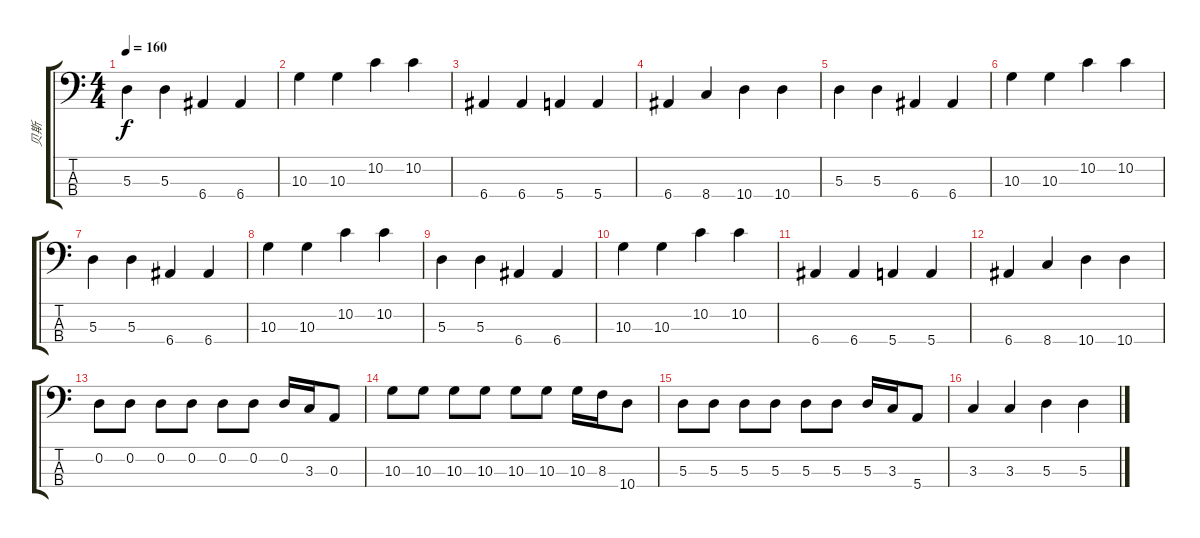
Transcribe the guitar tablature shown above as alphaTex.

\track ("贝斯" "贝斯") {instrument electricbassfinger}
\staff {score tabs}
\tuning (G2 D2 A1 E1) {hide}
\ts (4 4)
\tempo 160
\clef f4
\ks c
5.3.4{dy f} 5.3.4 6.4.4 6.4.4 |
10.3.4 10.3.4 10.2.4 10.2.4 |
6.4.4 6.4.4 5.4.4 5.4.4 |
6.4.4 8.4.4 10.4.4 10.4.4 |
5.3.4 5.3.4 6.4.4 6.4.4 |
10.3.4 10.3.4 10.2.4 10.2.4 |
5.3.4 5.3.4 6.4.4 6.4.4 |
10.3.4 10.3.4 10.2.4 10.2.4 |
5.3.4 5.3.4 6.4.4 6.4.4 |
10.3.4 10.3.4 10.2.4 10.2.4 |
6.4.4 6.4.4 5.4.4 5.4.4 |
6.4.4 8.4.4 10.4.4 10.4.4 |
0.2.8 0.2.8 0.2.8 0.2.8 0.2.8 0.2.8 0.2.16 3.3.16 0.3.8 |
10.3.8 10.3.8 10.3.8 10.3.8 10.3.8 10.3.8 10.3.16 8.3.16 10.4.8 |
5.3.8 5.3.8 5.3.8 5.3.8 5.3.8 5.3.8 5.3.16 3.3.16 5.4.8 |
3.3.4 3.3.4 5.3.4 5.3.4
